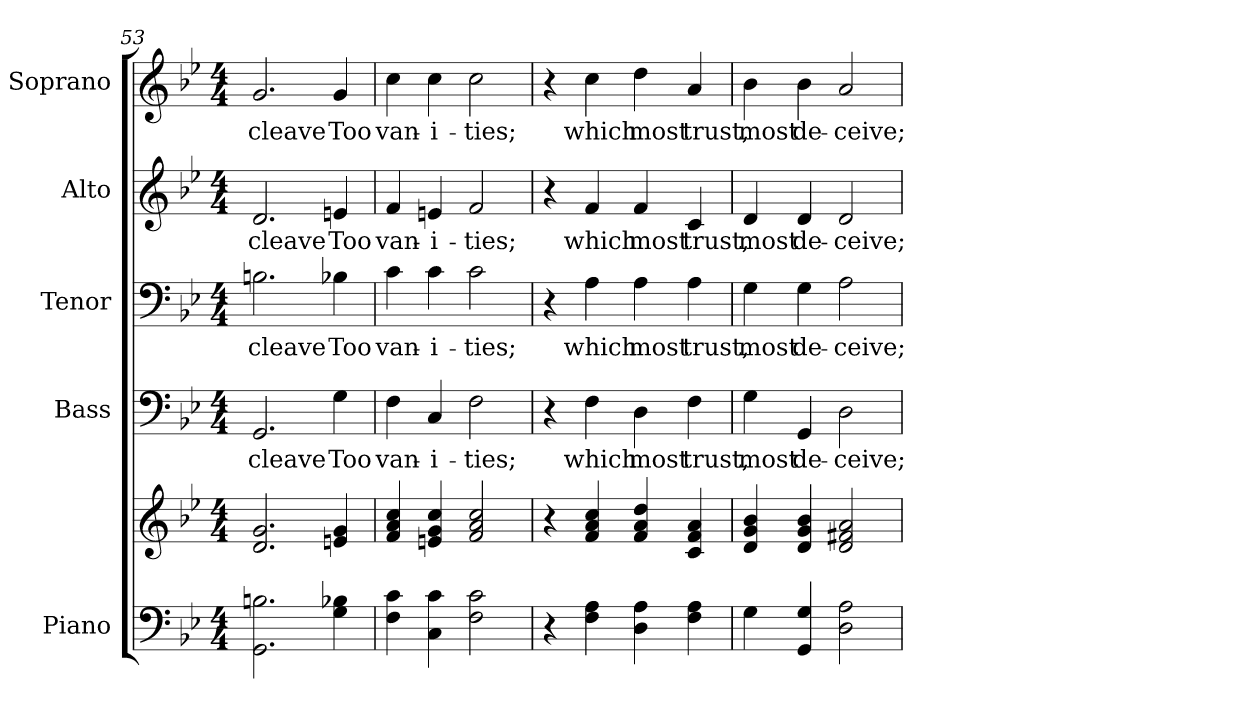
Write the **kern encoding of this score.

**kern	**kern	**kern	**text	**kern	**text	**kern	**text	**kern	**text
*part5	*part5	*part4	*part4	*part3	*part3	*part2	*part2	*part1	*part1
*staff6	*staff5	*staff4	*staff4	*staff3	*staff3	*staff2	*staff2	*staff1	*staff1
*I"Piano	*	*I"Bass	*	*I"Tenor	*	*I"Alto	*	*I"Soprano	*
*I'Pno.	*	*I'B.	*	*I'T.	*	*I'A.	*	*I'S.	*
!!LO:PB:g=z
*clefF4	*clefG2	*clefF4	*	*clefF4	*	*clefG2	*	*clefG2	*
*k[b-e-]	*k[b-e-]	*k[b-e-]	*	*k[b-e-]	*	*k[b-e-]	*	*k[b-e-]	*
*B-:	*B-:	*B-:	*	*B-:	*	*B-:	*	*B-:	*
*M4/4	*M4/4	*M4/4	*	*M4/4	*	*M4/4	*	*M4/4	*
=53	=53	=53	=53	=53	=53	=53	=53	=53	=53
!	!	!	!LO:LY:b:color=#000000	!	!	!	!	!	!
!	!	!	!	!	!LO:LY:b:color=#000000	!	!	!	!
!	!	!	!	!	!	!	!LO:LY:b:color=#000000	!	!
!	!	!	!	!	!	!	!	!	!LO:LY:b:color=#000000
2.GGi\ 2.Bni	2.di/ 2.gi	2.GGi/	cleave	2.Bni\	cleave	2.di/	cleave	2.gi/	cleave
!	!	!	!LO:LY:b:color=#000000	!	!	!	!	!	!
!	!	!	!	!	!LO:LY:b:color=#000000	!	!	!	!
!	!	!	!	!	!	!	!LO:LY:b:color=#000000	!	!
!	!	!	!	!	!	!	!	!	!LO:LY:b:color=#000000
4Gi\ 4B-Xi	4eni/ 4gi	4Gi\	Too	4B-Xi\	Too	4eni/	Too	4gi/	Too
=54	=54	=54	=54	=54	=54	=54	=54	=54	=54
!	!	!	!LO:LY:b:color=#000000	!	!	!	!	!	!
!	!	!	!	!	!LO:LY:b:color=#000000	!	!	!	!
!	!	!	!	!	!	!	!LO:LY:b:color=#000000	!	!
!	!	!	!	!	!	!	!	!	!LO:LY:b:color=#000000
4Fi\ 4ci	4fi/ 4ai 4cci	4Fi\	van-	4ci\	van-	4fi/	van-	4cci\	van-
!	!	!	!LO:LY:b:color=#000000	!	!	!	!	!	!
!	!	!	!	!	!LO:LY:b:color=#000000	!	!	!	!
!	!	!	!	!	!	!	!LO:LY:b:color=#000000	!	!
!	!	!	!	!	!	!	!	!	!LO:LY:b:color=#000000
4Ci\ 4ci	4eni/ 4gi 4cci	4Ci/	-i-	4ci\	-i-	4eni/	-i-	4cci\	-i-
!	!	!	!LO:LY:b:color=#000000	!	!	!	!	!	!
!	!	!	!	!	!LO:LY:b:color=#000000	!	!	!	!
!	!	!	!	!	!	!	!LO:LY:b:color=#000000	!	!
!	!	!	!	!	!	!	!	!	!LO:LY:b:color=#000000
2Fi\ 2ci	2fi/ 2ai 2cci	2Fi\	-ties;	2ci\	-ties;	2fi/	-ties;	2cci\	-ties;
=55	=55	=55	=55	=55	=55	=55	=55	=55	=55
4r	4r	4r	.	4r	.	4r	.	4r	.
!	!	!	!LO:LY:b:color=#000000	!	!	!	!	!	!
!	!	!	!	!	!LO:LY:b:color=#000000	!	!	!	!
!	!	!	!	!	!	!	!LO:LY:b:color=#000000	!	!
!	!	!	!	!	!	!	!	!	!LO:LY:b:color=#000000
4Fi\ 4Ai	4fi/ 4ai 4cci	4Fi\	which	4Ai\	which	4fi/	which	4cci\	which
!	!	!	!LO:LY:b:color=#000000	!	!	!	!	!	!
!	!	!	!	!	!LO:LY:b:color=#000000	!	!	!	!
!	!	!	!	!	!	!	!LO:LY:b:color=#000000	!	!
!	!	!	!	!	!	!	!	!	!LO:LY:b:color=#000000
4Di\ 4Ai	4fi/ 4ai 4ddi	4Di\	most	4Ai\	most	4fi/	most	4ddi\	most
!	!	!	!LO:LY:b:color=#000000	!	!	!	!	!	!
!	!	!	!	!	!LO:LY:b:color=#000000	!	!	!	!
!	!	!	!	!	!	!	!LO:LY:b:color=#000000	!	!
!	!	!	!	!	!	!	!	!	!LO:LY:b:color=#000000
4Fi\ 4Ai	4ci/ 4fi 4ai	4Fi\	trust,	4Ai\	trust,	4ci/	trust,	4ai/	trust,
=56	=56	=56	=56	=56	=56	=56	=56	=56	=56
!	!	!	!LO:LY:b:color=#000000	!	!	!	!	!	!
!	!	!	!	!	!LO:LY:b:color=#000000	!	!	!	!
!	!	!	!	!	!	!	!LO:LY:b:color=#000000	!	!
!	!	!	!	!	!	!	!	!	!LO:LY:b:color=#000000
4Gi\	4di/ 4gi 4b-i	4Gi\	most	4Gi\	most	4di/	most	4b-i\	most
!	!	!	!LO:LY:b:color=#000000	!	!	!	!	!	!
!	!	!	!	!	!LO:LY:b:color=#000000	!	!	!	!
!	!	!	!	!	!	!	!LO:LY:b:color=#000000	!	!
!	!	!	!	!	!	!	!	!	!LO:LY:b:color=#000000
4GGi/ 4Gi	4di/ 4gi 4b-i	4GGi/	de-	4Gi\	de-	4di/	de-	4b-i\	de-
!	!	!	!LO:LY:b:color=#000000	!	!	!	!	!	!
!	!	!	!	!	!LO:LY:b:color=#000000	!	!	!	!
!	!	!	!	!	!	!	!LO:LY:b:color=#000000	!	!
!	!	!	!	!	!	!	!	!	!LO:LY:b:color=#000000
2Di\ 2Ai	2di/ 2f#Xi 2ai	2Di\	-ceive;	2Ai\	-ceive;	2di/	-ceive;	2ai/	-ceive;
=	=	=	=	=	=	=	=	=	=
*-	*-	*-	*-	*-	*-	*-	*-	*-	*-
